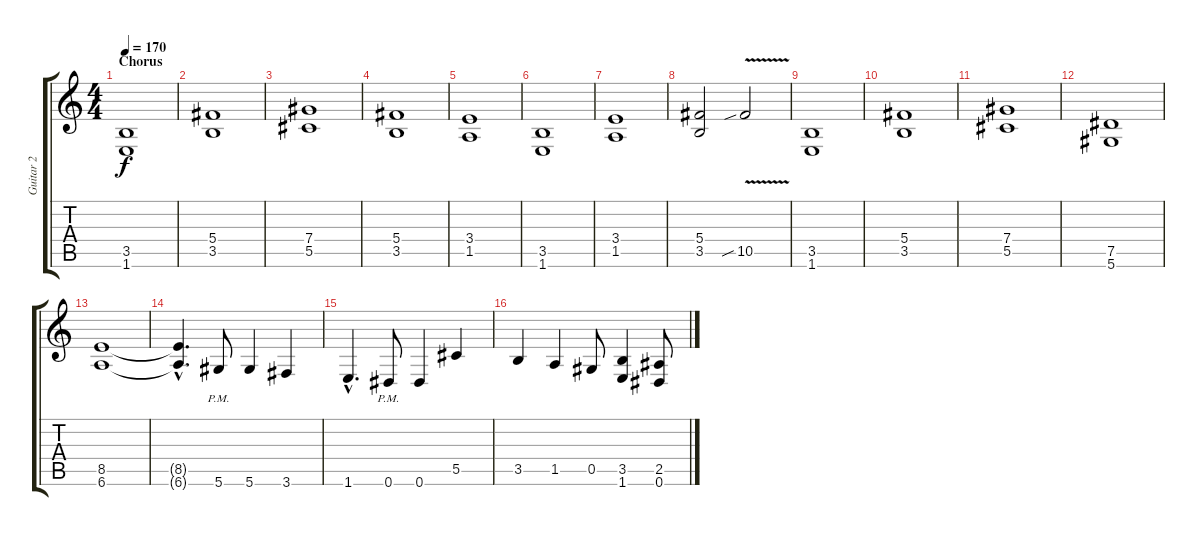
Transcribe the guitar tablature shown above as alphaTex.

\track ("Guitar 2" "Guitar 2") {instrument overdrivenguitar}
\staff {score tabs}
\tuning (Eb4 Bb3 Gb3 Db3 Ab2 Eb2) {hide}
\ts (4 4)
\section ("" "Chorus")
\tempo 170
\clef g2
\ks c
(3.5 1.6).1{dy f} |
(5.4 3.5).1 |
(7.4 5.5).1 |
(5.4 3.5).1 |
(3.4 1.5).1 |
(3.5 1.6).1 |
(3.4 1.5).1 |
(5.4 3.5).2 10.5{v sib}.2 |
(3.5 1.6).1 |
(5.4 3.5).1 |
(7.4 5.5).1 |
(7.5 5.6).1 |
(8.5 6.6).1 |
(8.5{hac t} 6.6{hac t}).4{d} 5.6{pm}.8 5.6.4 3.6.4 |
1.6{hac}.4{d} 0.6{pm}.8 0.6.4 5.5.4 |
3.5.4 1.5.4 0.5.8 (3.5 1.6).4 (2.5 0.6).8
